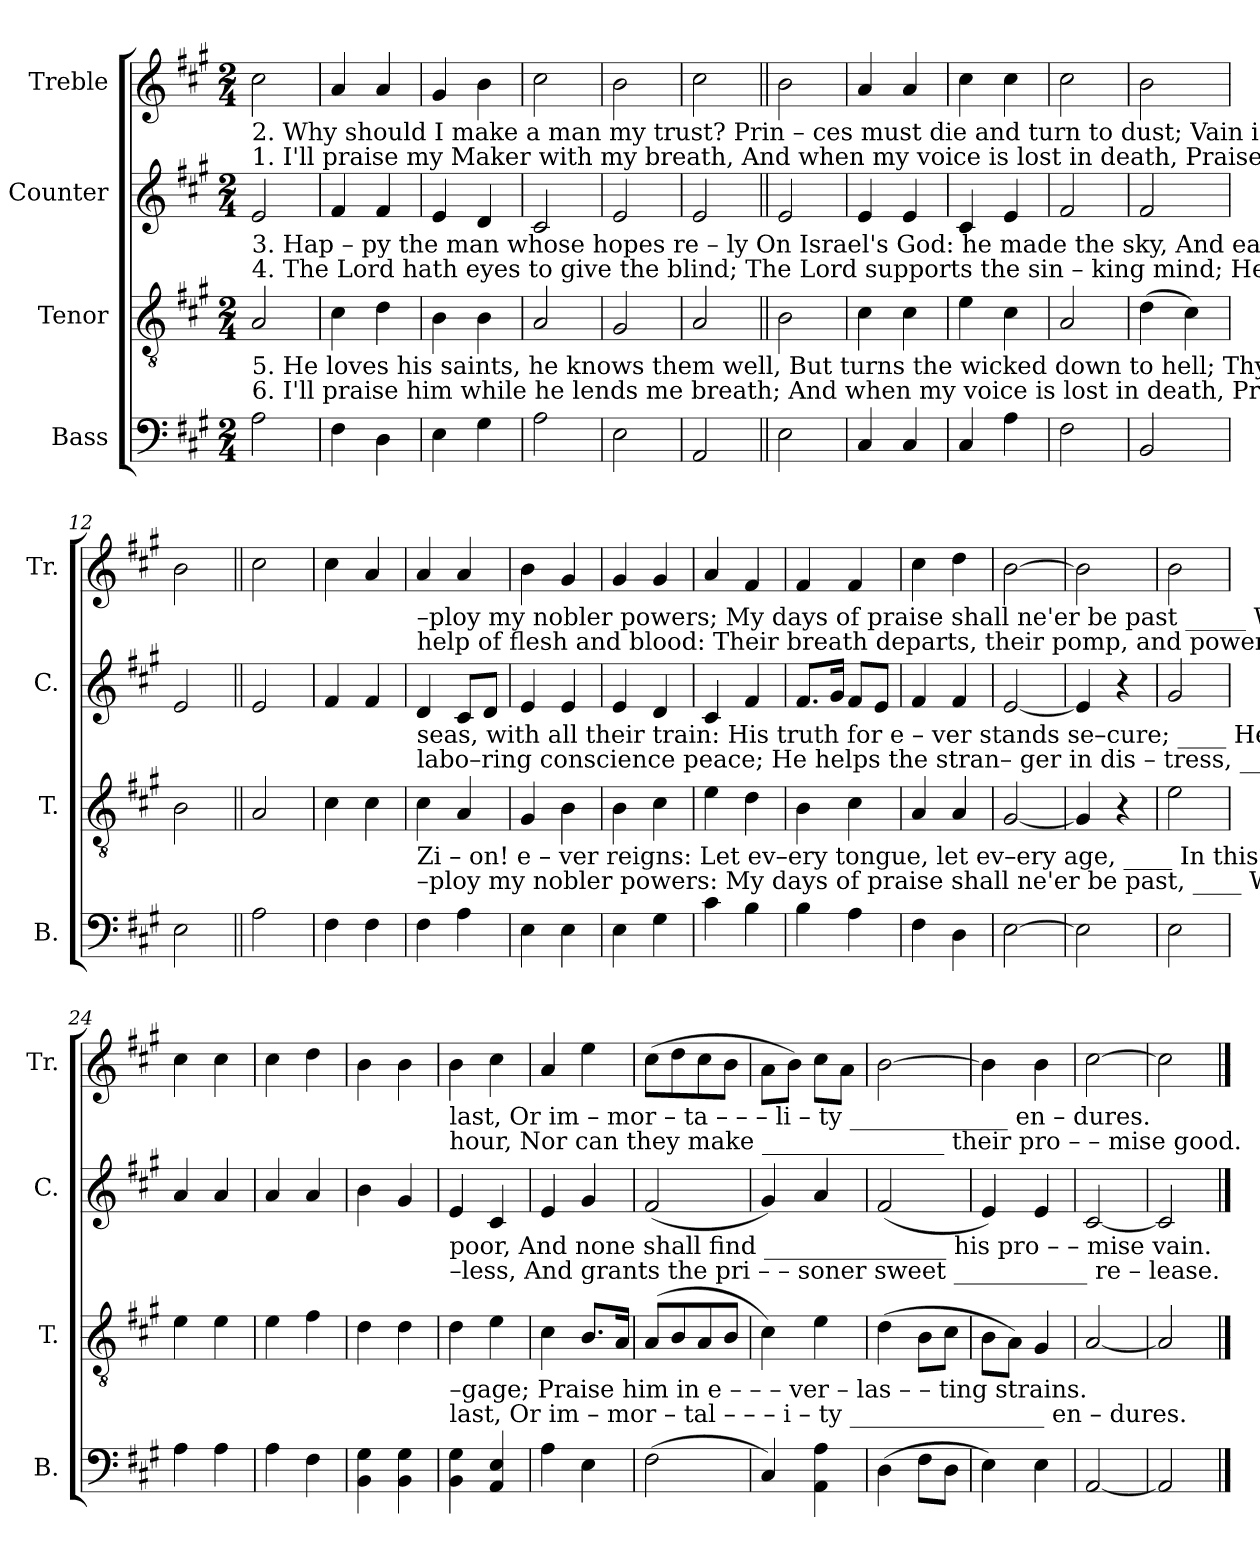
**kern	**kern	**kern	**kern
*part4	*part3	*part2	*part1
*staff4	*staff3	*staff2	*staff1
*I"Bass	*I"Tenor	*I"Counter	*I"Treble
*I'B.	*I'T.	*I'C.	*I'Tr.
*clefF4	*clefGv2	*clefG2	*clefG2
*k[f#c#g#]	*k[f#c#g#]	*k[f#c#g#]	*k[f#c#g#]
*M2/4	*M2/4	*M2/4	*M2/4
*MM120	*MM120	*MM120	*MM120
=1	=1	=1	=1
!	!	!	!LO:TX:b:t=2. Why should I     make  a   man     my        trust?     Prin – ces   must die    and turn    to               dust;    Vain      is       the
!	!	!	!LO:TX:b:t=1. I'll     praise my   Maker    with     my       breath,   And    when my  voice  is   lost       in              death,  Praise shall em–
!	!	!LO:TX:b:t=3. Hap – py    the   man whose hopes  re  –  ly          On        Israel's    God&colon;  he   made    the             sky,       And   earth, and	!
!	!	!LO:TX:b:t=4. The   Lord hath eyes  to      give     the  blind;       The       Lord supports the sin   –    king         mind;     He    sends  the	!
!	!LO:TX:b:t=5. He   loves  his  saints,  he  knows  them  well,     But      turns the   wicked    down   to               hell;      Thy     God,  O	!	!
!	!LO:TX:b:t=6.  I'll praise him while   he  lends    me    breath;  And     when my   voice is    lost        in             death,  Praise shall em–	!	!
2A\	2A/	2e/	2cc#\
=2	=2	=2	=2
4F#\	4c#\	4f#/	4a/
4D\	4d\	4f#/	4a/
=3	=3	=3	=3
4E\	4B\	4e/	4g#/
4G#\	4B\	4d/	4b\
=4	=4	=4	=4
2A\	2A/	2c#/	2cc#\
=5	=5	=5	=5
2E\	2G#/	2e/	2b\
=6	=6	=6	=6
2AA/	2A/	2e/	2cc#\
=7||	=7||	=7||	=7||
2E\	2B\	2e/	2b\
=8	=8	=8	=8
4C#/	4c#\	4e/	4a/
4C#/	4c#\	4e/	4a/
=9	=9	=9	=9
4C#/	4e\	4c#/	4cc#\
4A\	4c#\	4e/	4cc#\
=10	=10	=10	=10
2F#\	2A/	2f#/	2cc#\
=11	=11	=11	=11
2BB/	(4d\	2f#/	2b\
.	4c#\)	.	.
=12	=12	=12	=12
2E\	2B\	2e/	2b\
=13||	=13||	=13||	=13||
2A\	2A/	2e/	2cc#\
=14	=14	=14	=14
4F#\	4c#\	4f#/	4cc#\
4F#\	4c#\	4f#/	4a/
!!LO:LB:g=z
=15	=15	=15	=15
!	!	!	!LO:TX:b:t=–ploy  my    nobler powers;  My    days  of    praise  shall      ne'er  be     past _____            While life, and thought, and being
!	!	!	!LO:TX:b:t=help  of     flesh and blood&colon; Their breath departs, their pomp, and   power, ___            And  thoughts,  all  vanish    in an
!	!	!LO:TX:b:t=seas, with   all their train&colon;  His   truth for    e    –     ver         stands se–cure; ____             He saves th'oppressed, he feeds the	!
!	!	!LO:TX:b:t=labo–ring conscience peace;  He helps the    stran– ger           in    dis – tress, ____             The         widow    and  the   fa – ther–	!
!	!LO:TX:b:t=Zi  –  on!       e – ver reigns&colon;  Let     ev–ery     tongue, let            ev–ery      age, ____                In          this  ex  –  al –ted   work en–	!	!
!	!LO:TX:b:t=–ploy my     nobler powers&colon;  My    days  of    praise   shall       ne'er  be   past, ____            While  life, and thought, and being	!	!
4F#\	4c#\	4d/	4a/
4A\	4A/	8c#/L	4a/
.	.	8d/J	.
=16	=16	=16	=16
4E\	4G#/	4e/	4b\
4E\	4B\	4e/	4g#/
=17	=17	=17	=17
4E\	4B\	4e/	4g#/
4G#\	4c#\	4d/	4g#/
=18	=18	=18	=18
4c#\	4e\	4c#/	4a/
4B\	4d\	4f#/	4f#/
=19	=19	=19	=19
4B\	4B\	8.f#/L	4f#/
.	.	16g#/Jk	.
4A\	4c#\	8f#/L	4f#/
.	.	8e/J	.
=20	=20	=20	=20
4F#\	4A/	4f#/	4cc#\
4D\	4A/	4f#/	4dd\
=21	=21	=21	=21
[2E\	[2G#/	[2e/	[2b\
=22	=22	=22	=22
2E\]	4G#/]	4e/]	2b\]
.	4r	4r	.
=23	=23	=23	=23
2E\	2e\	2g#/	2b\
=24	=24	=24	=24
4A\	4e\	4a/	4cc#\
4A\	4e\	4a/	4cc#\
=25	=25	=25	=25
4A\	4e\	4a/	4cc#\
4F#\	4f#\	4a/	4dd\
=26	=26	=26	=26
4BB\ 4G#\	4d\	4b\	4b\
4BB\ 4G#\	4d\	4g#/	4b\
!!LO:LB:g=z
=27	=27	=27	=27
!	!	!	!LO:TX:b:t=last,   Or      im – mor   –    ta          –        –        –          li      –     ty _____________         en  –  dures.
!	!	!	!LO:TX:b:t=hour,  Nor   can  they        make _______________    their       pro        –        –            mise   good.
!	!	!LO:TX:b:t=poor,   And none shall    find _______________       his         pro        –        –             mise    vain.	!
!	!	!LO:TX:b:t=–less,    And grants the      pri            –        –            soner       sweet ___________       re   –  lease.	!
!	!LO:TX:b:t=–gage;  Praise him   in           e          –        –        –         ver     –    las           –        –           ting    strains.	!	!
!	!LO:TX:b:t=last,    Or      im  –  mor   –   tal        –        –        –           i        –     ty ________________   en  –   dures.	!	!
4BB\ 4G#\	4d\	4e/	4b\
4AA/ 4E/	4e\	4c#/	4cc#\
=28	=28	=28	=28
4A\	4c#\	4e/	4a/
4E\	8.B/L	4g#/	4ee\
.	16A/Jk	.	.
=29	=29	=29	=29
(2F#\	(8A/L	(2f#/	(8cc#\L
.	8B/	.	8dd\
.	8A/	.	8cc#\
.	8B/J	.	8b\J
=30	=30	=30	=30
4C#/)	4c#\)	4g#/)	8a\L
.	.	.	8b\J)
4AA\ 4A\	4e\	4a/	8cc#\L
.	.	.	8a\J
=31	=31	=31	=31
(4D\	(4d\	(2f#/	[2b\
8F#\L	8B\L	.	.
8D\J	8c#\J	.	.
=32	=32	=32	=32
4E\)	8B\L	4e/)	4b\]
.	8A\J)	.	.
4E\	4G#/	4e/	4b\
=33	=33	=33	=33
[2AA/	[2A/	[2c#/	[2cc#\
=34	=34	=34	=34
2AA/]	2A/]	2c#/]	2cc#\]
==	==	==	==
*-	*-	*-	*-
